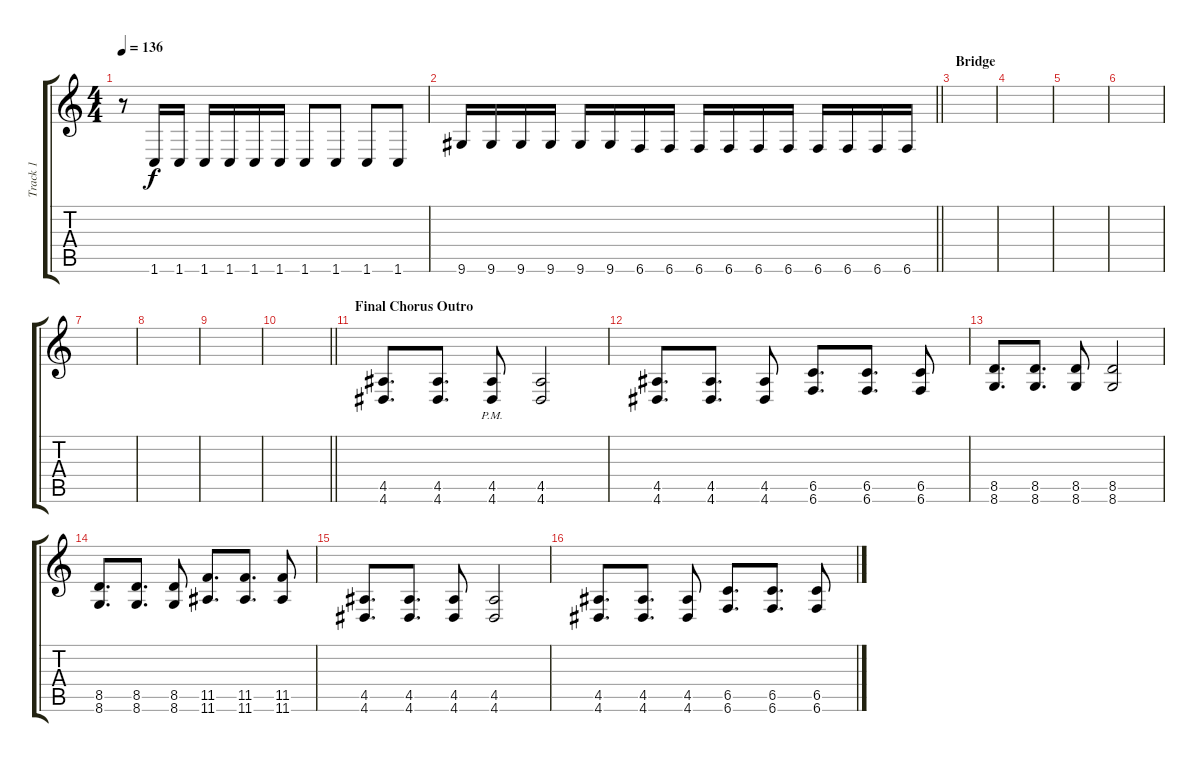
\track ("Track 1" "Track 1") {instrument distortionguitar}
\staff {score tabs}
\tuning (Db4 Ab3 E3 B2 Gb2 B1) {hide}
\ts (4 4)
\tempo 136
\clef g2
\ks c
r.8{dy f} 1.6.16 1.6.16 1.6.16 1.6.16 1.6.16 1.6.16 1.6.8 1.6.8 1.6.8 1.6.8 |
\barLineRight lightlight
9.6.16 9.6.16 9.6.16 9.6.16 9.6.16 9.6.16 6.6.16 6.6.16 6.6.16 6.6.16 6.6.16 6.6.16 6.6.16 6.6.16 6.6.16 6.6.16 |
\section ("" "Bridge")
|
|
|
|
|
|
|
\barLineRight lightlight
|
\section ("" "Final Chorus Outro")
(4.5 4.6).8{d} (4.5 4.6).8{d} (4.5 4.6{pm}).8 (4.5 4.6).2 |
(4.5 4.6).8{d} (4.5 4.6).8{d} (4.5 4.6).8 (6.5 6.6).8{d} (6.5 6.6).8{d} (6.5 6.6).8 |
(8.5 8.6).8{d} (8.5 8.6).8{d} (8.5 8.6).8 (8.5 8.6).2 |
(8.5 8.6).8{d} (8.5 8.6).8{d} (8.5 8.6).8 (11.5 11.6).8{d} (11.5 11.6).8{d} (11.5 11.6).8 |
(4.5 4.6).8{d} (4.5 4.6).8{d} (4.5 4.6).8 (4.5 4.6).2 |
(4.5 4.6).8{d} (4.5 4.6).8{d} (4.5 4.6).8 (6.5 6.6).8{d} (6.5 6.6).8{d} (6.5 6.6).8
